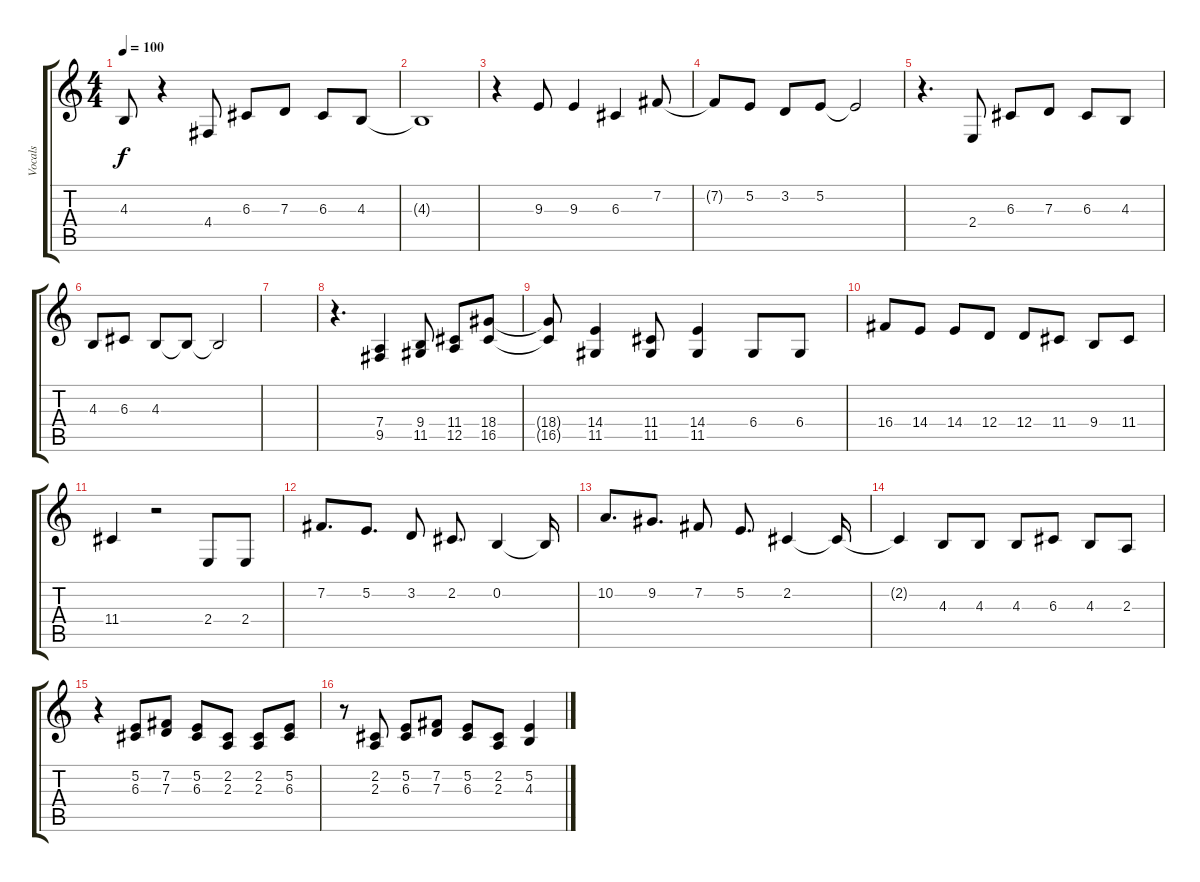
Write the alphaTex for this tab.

\track ("Vocals" "Vocals") {instrument ocarina}
\staff {score tabs}
\tuning (E4 B3 G3 D3 A2 E2) {hide}
\ts (4 4)
\tempo 100
\clef g2
\ks c
4.3{t}.8{dy f} r.4 4.4.8 6.3.8 7.3.8 6.3.8 4.3.8 |
4.3{t}.1 |
r.4 9.3.8 9.3.4 6.3.4 7.2.8 |
7.2{t}.8 5.2.8 3.2.8 5.2.8 5.2{t}.2 |
r.4{d} 2.4.8 6.3.8 7.3.8 6.3.8 4.3.8 |
4.3.8 6.3.8 4.3.8 4.3{t}.8 4.3{t}.2 |
|
r.4{d} (7.4 9.5).4 (9.4 11.5).8 (11.4 12.5).8 (18.4 16.5).8 |
(18.4{t} 16.5{t}).8 (14.4 11.5).4 (11.4 11.5).8 (14.4 11.5).4 6.4.8 6.4.8 |
16.4.8 14.4.8 14.4.8 12.4.8 12.4.8 11.4.8 9.4.8 11.4.8 |
11.4.4 r.2 2.4.8 2.4.8 |
7.2.8{d} 5.2.8{d} 3.2.8 2.2.8{d} 0.2.4 0.2{t}.16 |
10.2.8{d} 9.2.8{d} 7.2.8 5.2.8{d} 2.2.4 2.2{t}.16 |
2.2{t}.4 4.3.8 4.3.8 4.3.8 6.3.8 4.3.8 2.3.8 |
r.4 (5.2 6.3).8 (7.2 7.3).8 (5.2 6.3).8 (2.2 2.3).8 (2.2 2.3).8 (5.2 6.3).8 |
r.8 (2.2 2.3).8 (5.2 6.3).8 (7.2 7.3).8 (5.2 6.3).8 (2.2 2.3).8 (5.2 4.3).4
